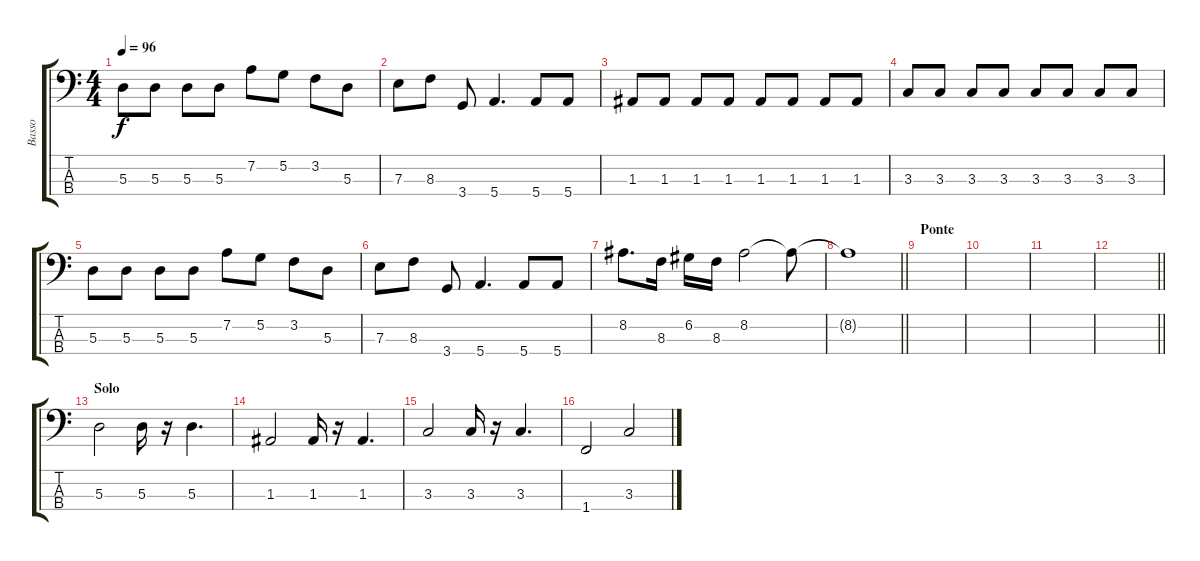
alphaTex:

\track ("Basso" "Basso") {instrument electricbassfinger}
\staff {score tabs}
\tuning (G2 D2 A1 E1) {hide}
\ts (4 4)
\tempo 96
\clef f4
\ks c
5.3.8{dy f} 5.3.8 5.3.8 5.3.8 7.2.8 5.2.8 3.2.8 5.3.8 |
7.3.8 8.3.8 3.4.8 5.4.4{d} 5.4.8 5.4.8 |
1.3.8 1.3.8 1.3.8 1.3.8 1.3.8 1.3.8 1.3.8 1.3.8 |
3.3.8 3.3.8 3.3.8 3.3.8 3.3.8 3.3.8 3.3.8 3.3.8 |
5.3.8 5.3.8 5.3.8 5.3.8 7.2.8 5.2.8 3.2.8 5.3.8 |
7.3.8 8.3.8 3.4.8 5.4.4{d} 5.4.8 5.4.8 |
8.2.8{d} 8.3.16 6.2.16 8.3.16 8.2.2 8.2{t}.8 |
\barLineRight lightlight
8.2{t}.1 |
\section ("" "Ponte")
|
|
|
\barLineRight lightlight
|
\section ("" "Solo")
5.3.2 5.3.16 r.16 5.3.4{d} |
1.3.2 1.3.16 r.16 1.3.4{d} |
3.3.2 3.3.16 r.16 3.3.4{d} |
1.4.2 3.3.2
